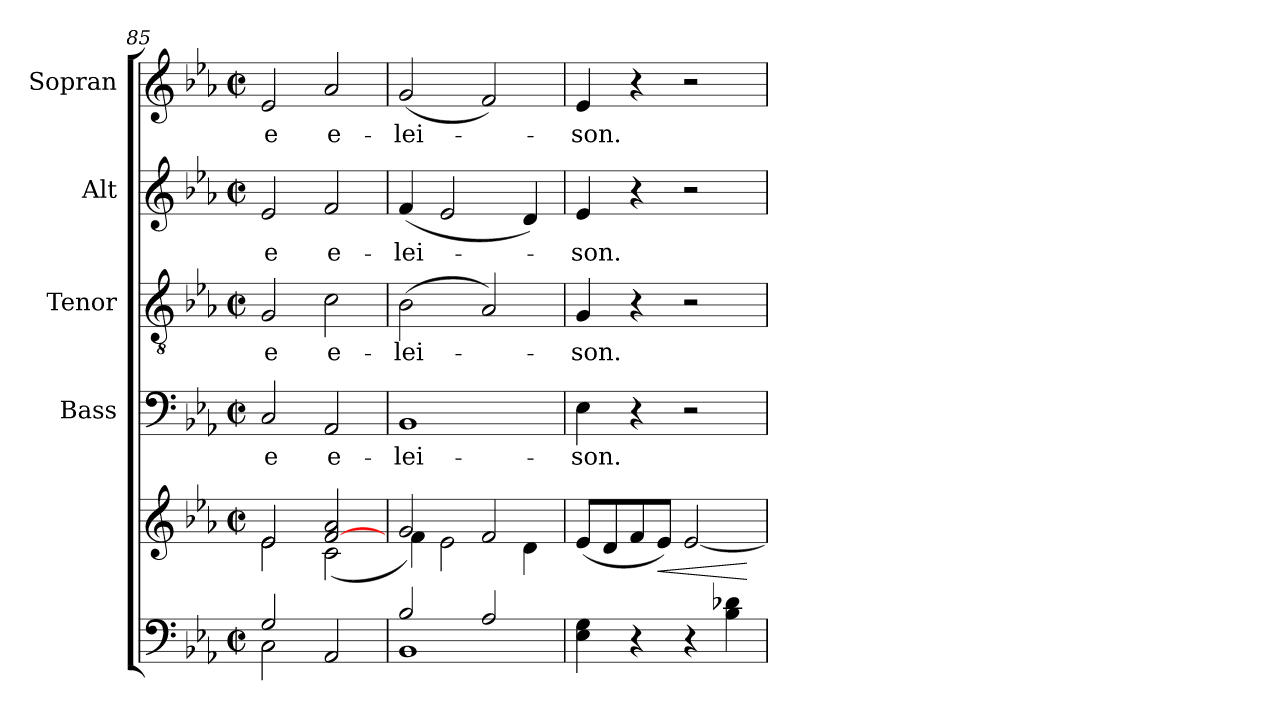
**kern	**kern	**dynam	**kern	**text	**kern	**text	**kern	**text	**kern	**text
*part5	*part5	*part5	*part4	*part4	*part3	*part3	*part2	*part2	*part1	*part1
*staff6	*staff5	*staff5/6	*staff4	*staff4	*staff3	*staff3	*staff2	*staff2	*staff1	*staff1
*	*	*	*I"Bass	*	*I"Tenor	*	*I"Alt	*	*I"Sopran	*
*	*	*	*I'B.	*	*I'T.	*	*I'A.	*	*I'S.	*
*clefF4	*clefG2	*	*clefF4	*	*clefGv2	*	*clefG2	*	*clefG2	*
*k[b-e-a-]	*k[b-e-a-]	*	*k[b-e-a-]	*	*k[b-e-a-]	*	*k[b-e-a-]	*	*k[b-e-a-]	*
*E-:	*E-:	*	*E-:	*	*E-:	*	*E-:	*	*E-:	*
*M2/2	*M2/2	*	*M2/2	*	*M2/2	*	*M2/2	*	*M2/2	*
*met(c|)	*met(c|)	*	*met(c|)	*	*met(c|)	*	*met(c|)	*	*met(c|)	*
=85	=85	=85	=85	=85	=85	=85	=85	=85	=85	=85
*^	*^	*	*	*	*	*	*	*	*	*
!	!	!	!	!	!	!LO:LY:b	!	!LO:LY:b	!	!LO:LY:b	!	!LO:LY:b
2G/	2C\	2e-/	2e-\	.	2C/	-e	2G/	-e	2e-/	-e	2e-/	-e
!	!	!	!	!	!	!LO:LY:b	!	!LO:LY:b	!	!LO:LY:b	!	!LO:LY:b
2AA-/	2ryy	[>2f/ 2a-/	(<2c\	.	2AA-/	e-	2c\	e-	2f/	e-	2a-/	e-
=86	=86	=86	=86	=86	=86	=86	=86	=86	=86	=86	=86	=86
!	!	!	!	!	!	!LO:LY:b	!	!LO:LY:b	!	!LO:LY:b	!	!LO:LY:b
2B-/	1BB-	2g/	4f\)	.	1BB-	-lei-	(>2B-\	-lei-	(<4f/	-lei-	(<2g/	-lei-
.	.	.	2e-\	.	.	.	.	.	2e-/	.	.	.
2A-/	.	2f/	.	.	.	.	2A-/)	.	.	.	2f/)	.
.	.	.	4d\	.	.	.	.	.	4d/)	.	.	.
*v	*v	*	*	*	*	*	*	*	*	*	*	*
=87	=87	=87	=87	=87	=87	=87	=87	=87	=87	=87	=87
!	!	!	!	!	!LO:LY:b	!	!LO:LY:b	!	!LO:LY:b	!	!LO:LY:b
*	*v	*v	*	*	*	*	*	*	*	*	*
4E-\ 4G\	(<8e-/L	.	4E-\	-son.	4G/	-son.	4e-/	-son.	4e-/	-son.
.	8d/	.	.	.	.	.	.	.	.	.
4r	8f/	.	4r	.	4r	.	4r	.	4r	.
!	!	!LO:HP:b	!	!	!	!	!	!	!	!
.	8e-/J)	<	.	.	.	.	.	.	.	.
4r	[2e-/	.	2r	.	2r	.	2r	.	2r	.
4B-\ 4d-X\	.	.	.	.	.	.	.	.	.	.
.	.	[	.	.	.	.	.	.	.	.
=	=	=	=	=	=	=	=	=	=	=
*-	*-	*-	*-	*-	*-	*-	*-	*-	*-	*-
